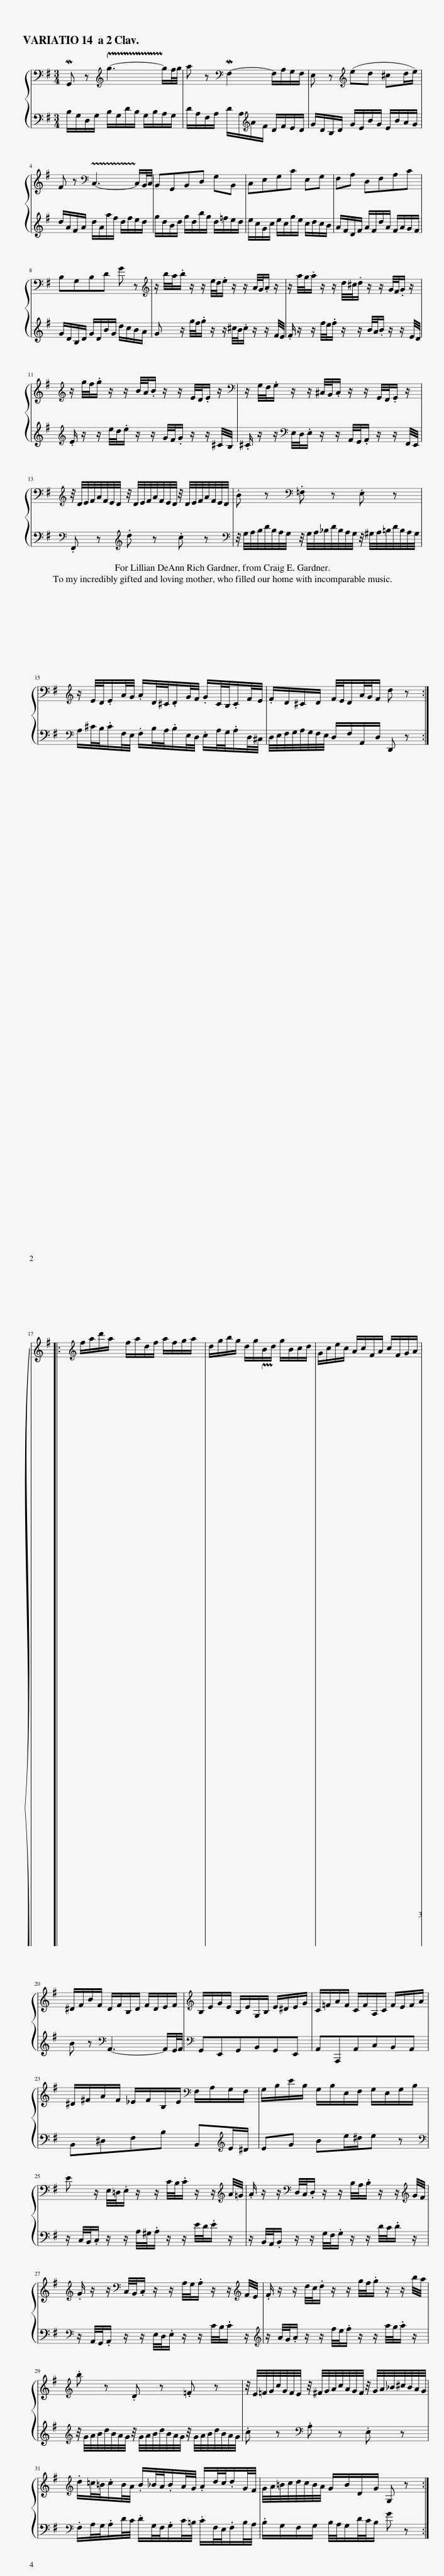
X:1
%%score { 1 | 2 }
L:1/8
Q:1/4=100
M:3/4
I:linebreak $
K:G
V:1 bass
V:2 bass
V:1
 MG,, z[K:treble] !trill(!Tg3-!trill)! g/f/4g/4 | a z[K:bass] MF,2- F,/A,/G,/F,/ | E, z[K:treble] (ed ^cd/e/) |$ F z[K:bass] !trill(!TC,3-!trill)! C,/B,,/4C,/4 | B,,G,,B,,D, G,B,, | %5
 C,E,G,C E,G, | F,A, D,F,A,C |$ B,G,B,D G z |[K:treble] z/ b/4a/4.b/ z/ z/ e/4d/4.e/ z/ z/ A/4G/4.A/ z/ | z/ a/4g/4.a/ z/ z/ d/4^c/4.d/ z/ z/ G/4F/4.G/ z/ |$ %10
[K:treble] z/ g/4f/4.g/ z/ z/ B/4A/4.B/ z/ z/ E/4D/4.E/ z/ |[K:bass] z/ G,/4F,/4.G,/ z/ z/ ^C,/4B,,/4.C,/ z/ z/ G,,/4F,,/4.G,,/ z/ |$[K:treble] z/4 D/4E/4F/4A/4F/4E/4D/4 z/4 D/4E/4F/4A/4F/4E/4D/4 z/4 D/4E/4F/4A/4F/4E/4D/4 | .B z[K:bass] .=F, z .E, z |$[K:treble] z/ E/4D/4.E/A/4G/4 .A/D/4^C/4.D/G/4F/4 .G/C/4B,/4.C/F/4E/4 | %15
 .F/D/^C/D/ F/4E/4D/A/4G/4F/ d z ::$[K:treble] f/a/d'/a/ f/a/d/f/ a/f/g/a/ | d/g/b/g/ d/g/B/d/ g/B/c/d/ | G/c/e/c/ A/c/F/A/ c/F/G/A/ |$ ^D/F/B/F/ D/F/B,/D/ F/D/E/F/ | %20
[K:treble] B,/E/G/E/ B,/E/G,/B,/ E/^D/E/G/ | C/=F/A/F/ C/F/A,/C/ F/E/F/A/ |$ ^D/^F/A/F/ _E/F/B,/E/[K:bass] F,/A,/G,/F,/ | G,/B,/E/B,/ G,/B,/E,/F,/ G,/E,/G,/B,/ |$ E z/ E,/4=D,/4.E,/ z/ z/ C/4B,/4.C/ z/ z/[K:treble] A/4=G/4 | %25
 .A/ z/ z/[K:bass] D,/4C,/4.D,/ z/ z/ B,/4A,/4.B,/ z/ z/[K:treble] G/4F/4 |$[K:treble] .G/ z/ z/[K:bass] C,/4B,,/4.C,/ z/ z/ A,/4G,/4.A,/ z/ z/[K:treble] F/4E/4 | .F/ z/ z/ d/4c/4.d/ z/ z/ g/4f/4.g/ z/ z/ b/4a/4 |$[K:treble] .b z .D z .=F z | z/4 E/4=F/4G/4c/4G/4F/4E/4 z/4 ^F/4G/4A/4c/4A/4G/4F/4 z/4 G/4A/4_B/4^c/4B/4A/4G/4 |$ %30
[K:treble] .d/=c/4=B/4.c/B/4A/4 .B/_B/4A/4.B/A/4G/4 .A/d/4c/4.d/G/4F/4 | G/4A/4=B/4c/4d/4c/4B/4A/4 G/B/D/G/ G, z :| %32
V:2
 B,/G,/D,/G,/ B,/G,/D/B,/ G,/B,/A,/G,/ | D/A,/F,/A,/ D/A,/[K:treble]A/F/ D/F/E/D/ | G/D/B,/D/ G/E/B/G/ E/B/A/G/ |$ d/A/F/A/ d/A/a/f/ d/f/e/d/ | g/d/B/d/ g/d/b/g/ d/=f/e/d/ | %5
 e/c/G/c/ e/c/g/e/ c/d/c/B/ | A/F/D/F/ A/F/d/A/ F/A/G/F/ |$ G/D/B,/D/ G/D/B/G/ d/c/B/A/ | G z/ g/4f/4.g/ z/ z/ ^c/4B/4.c/ z/ z/ F/4E/4 | .F/ z/ z/ f/4e/4.f/ z/ z/ B/4A/4.B/ z/ z/ E/4D/4 |$ %10
[K:treble] .E/ z/ z/ e/4d/4.e/ z/ z/ G/4F/4.G/ z/ z/ ^C/4B,/4 | .^C/ z/ z/[K:bass] E,/4D,/4.E,/ z/ z/ A,,/4G,,/4.A,,/ z/ z/ F,,/4E,,/4 |$[K:bass] .F,, z[K:treble] .d z .c z |[K:bass] z/4 G,/4A,/4B,/4D/4B,/4A,/4G,/4 z/4 G,/4A,/4_B,/4D/4B,/4A,/4G,/4 z/4 ^G,/4A,/4=B,/4D/4B,/4A,/4G,/4 |$[K:bass] A,/^C/4B,/4.C/F,/4E,/4 .F,/B,/4A,/4.B,/E,/4D,/4 .E,/A,/4G,/4.A,/D,/4^C,/4 | %15
 D,/4E,/4F,/4G,/4A,/4G,/4F,/4E,/4 D,/F,/A,,/D,/ D,, z ::$[K:bass] D, z[K:treble] !trill(!PT=c'3-!trill)! c'/b/4c'/4 | b z M=F2- F/A/G/F/ | E z (^fa ^de/f/) |$ B z[K:bass] A,,3- A,,/G,,/4A,,/4 | %20
[K:bass] G,,E,,G,,B,,G,,E,, | A,,A,,,A,,C,B,,A,, |$ B,,^D,F,B, B,,[K:treble]E/^D/ | EG Be/^d/e z |$[K:bass] z/ C,/4B,,/4.C,/ z/ z/ A,/4^G,/4.A,/ z/ z/ E/4D/4.E/ z/ | %25
 z/ B,,/4A,,/4.B,,/ z/ z/ G,/4F,/4.G,/ z/ z/ D/4C/4.D/ z/ |$[K:bass] z/ A,,/4G,,/4.A,,/ z/ z/ E,/4D,/4.E,/ z/ z/ C/4B,/4.C/ z/ |[K:treble] z/ A/4G/4.A/ z/ z/ f/4e/4.f/ z/ z/ a/4g/4.a/ z/ |$[K:treble] z/4 G/4A/4B/4d/4B/4A/4G/4 z/4 G/4A/4B/4d/4B/4A/4G/4 z/4 G/4A/4B/4d/4B/4A/4G/4 | .c z[K:bass] .A, z .E, z |$ %30
[K:bass] .F,/A,/4G,/4.A,/D/4C/4 .D/G,/4F,/4.G,/C/4=B,/4 .C/F,/4E,/4.F,/B,/4A,/4 | .B,/G,/F,/G,/ B,/4A,/4G,/D/4C/4B,/ G z :| %32
